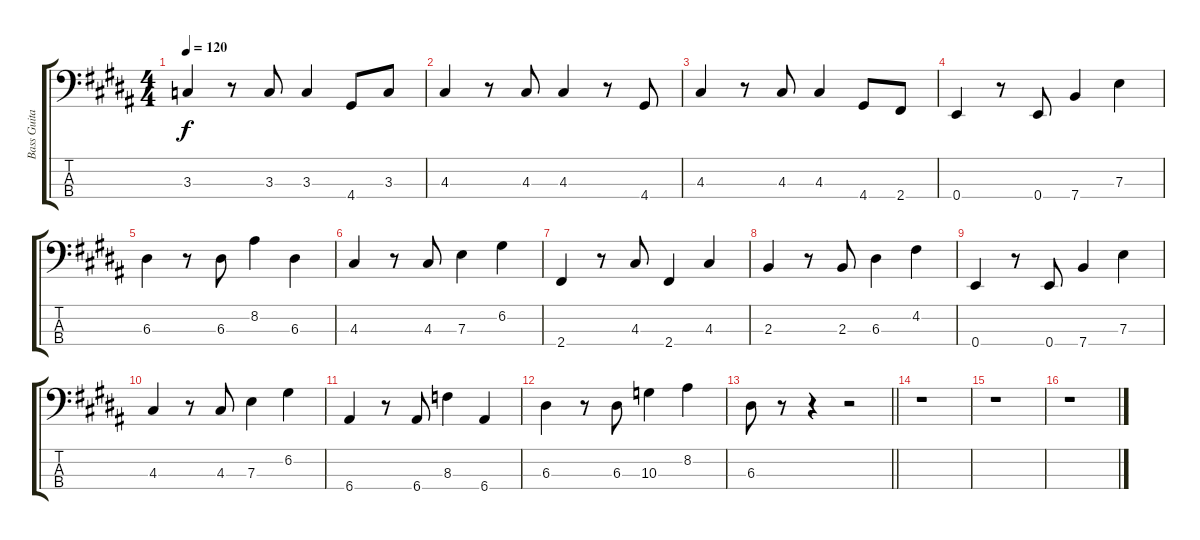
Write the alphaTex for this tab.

\track ("Bass Guitar - Tony" "Bass Guita") {instrument electricbassfinger}
\staff {score tabs}
\tuning (G2 D2 A1 E1) {hide}
\ts (4 4)
\tempo 120
\clef f4
\ks b
3.3.4{dy f} r.8 3.3.8 3.3.4 4.4.8 3.3.8 |
4.3.4 r.8 4.3.8 4.3.4 r.8 4.4.8 |
4.3.4 r.8 4.3.8 4.3.4 4.4.8 2.4.8 |
0.4.4 r.8 0.4.8 7.4.4 7.3.4 |
6.3.4 r.8 6.3.8 8.2.4 6.3.4 |
4.3.4 r.8 4.3.8 7.3.4 6.2.4 |
2.4.4 r.8 4.3.8 2.4.4 4.3.4 |
2.3.4 r.8 2.3.8 6.3.4 4.2.4 |
0.4.4 r.8 0.4.8 7.4.4 7.3.4 |
4.3.4 r.8 4.3.8 7.3.4 6.2.4 |
6.4.4 r.8 6.4.8 8.3.4 6.4.4 |
6.3.4 r.8 6.3.8 10.3.4 8.2.4 |
\barLineRight lightlight
6.3.8 r.8 r.4 r.2 |
r.1 |
r.1 |
r.1
